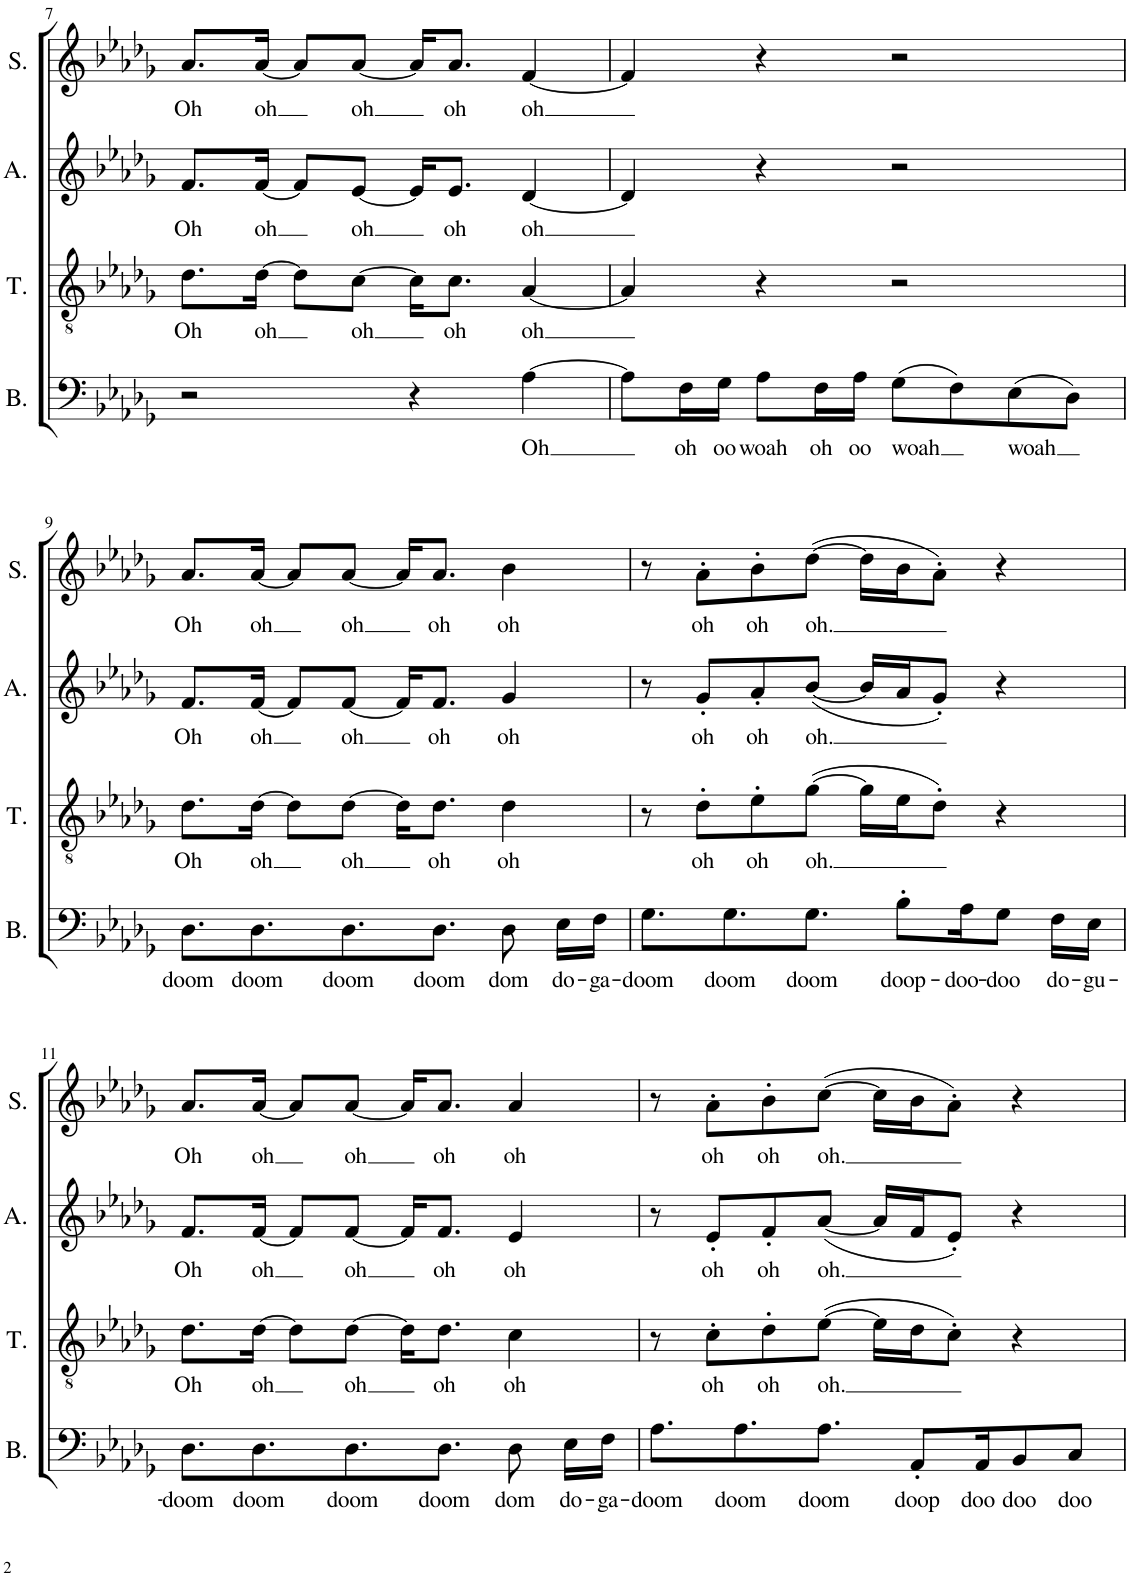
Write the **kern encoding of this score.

**kern	**text	**kern	**text	**kern	**text	**kern	**text
*part4	*part4	*part3	*part3	*part2	*part2	*part1	*part1
*staff4	*staff4	*staff3	*staff3	*staff2	*staff2	*staff1	*staff1
*I"Bass	*	*I"Tenor	*	*I"Alto	*	*I"Soprano	*
*I'B.	*	*I'T.	*	*I'A.	*	*I'S.	*
!!LO:PB:g=z
*clefF4	*	*clefGv2	*	*clefG2	*	*clefG2	*
*k[b-e-a-d-g-]	*	*k[b-e-a-d-g-]	*	*k[b-e-a-d-g-]	*	*k[b-e-a-d-g-]	*
*M4/4	*	*M4/4	*	*M4/4	*	*M4/4	*
=7	=7	=7	=7	=7	=7	=7	=7
!	!	!	!LO:LY:b	!	!LO:LY:b	!	!LO:LY:b
2r	.	8.d-\L	Oh	8.f/L	Oh	8.a-/L	Oh
!	!	!	!LO:LY:b	!	!LO:LY:b	!	!LO:LY:b
.	.	[16d-\Jk	oh	[16f/Jk	oh	[16a-/Jk	oh
.	.	8d-\L]	.	8f/L]	.	8a-/L]	.
!	!	!	!LO:LY:b	!	!LO:LY:b	!	!LO:LY:b
.	.	[8c\J	oh	[8e-/J	oh	[8a-/J	oh
4r	.	16c\KL]	.	16e-/KL]	.	16a-/KL]	.
!	!	!	!LO:LY:b	!	!LO:LY:b	!	!LO:LY:b
.	.	8.c\J	oh	8.e-/J	oh	8.a-/J	oh
!	!LO:LY:b	!	!LO:LY:b	!	!LO:LY:b	!	!LO:LY:b
[4A-\	Oh	[4A-/	oh	[4d-/	oh	[4f/	oh
=8	=8	=8	=8	=8	=8	=8	=8
8A-\L]	.	4A-/]	.	4d-/]	.	4f/]	.
!	!LO:LY:b	!	!	!	!	!	!
16F\L	oh	.	.	.	.	.	.
!	!LO:LY:b	!	!	!	!	!	!
16G-\JJ	oo	.	.	.	.	.	.
!	!LO:LY:b	!	!	!	!	!	!
8A-\L	woah	4r	.	4r	.	4r	.
!	!LO:LY:b	!	!	!	!	!	!
16F\L	oh	.	.	.	.	.	.
!	!LO:LY:b	!	!	!	!	!	!
16A-\JJ	oo	.	.	.	.	.	.
!	!LO:LY:b	!	!	!	!	!	!
(8G-\L	woah	2r	.	2r	.	2r	.
8F\)	.	.	.	.	.	.	.
!	!LO:LY:b	!	!	!	!	!	!
(8E-\	woah	.	.	.	.	.	.
8D-\J)	.	.	.	.	.	.	.
!!LO:LB:g=z
=9	=9	=9	=9	=9	=9	=9	=9
!	!LO:LY:b	!	!LO:LY:b	!	!LO:LY:b	!	!LO:LY:b
8.D-\L	doom	8.d-\L	Oh	8.f/L	Oh	8.a-/L	Oh
!	!LO:LY:b	!	!LO:LY:b	!	!LO:LY:b	!	!LO:LY:b
8.D-\	doom	[16d-\Jk	oh	[16f/Jk	oh	[16a-/Jk	oh
.	.	8d-\L]	.	8f/L]	.	8a-/L]	.
!	!LO:LY:b	!	!LO:LY:b	!	!LO:LY:b	!	!LO:LY:b
8.D-\	doom	[8d-\J	oh	[8f/J	oh	[8a-/J	oh
.	.	16d-\KL]	.	16f/KL]	.	16a-/KL]	.
!	!LO:LY:b	!	!LO:LY:b	!	!LO:LY:b	!	!LO:LY:b
8.D-\J	doom	8.d-\J	oh	8.f/J	oh	8.a-/J	oh
!	!LO:LY:b	!	!LO:LY:b	!	!LO:LY:b	!	!LO:LY:b
8D-\	dom	4d-\	oh	4g-/	oh	4b-\	oh
!	!LO:LY:b	!	!	!	!	!	!
16E-\LL	do-	.	.	.	.	.	.
!	!LO:LY:b	!	!	!	!	!	!
16F\JJ	-ga-	.	.	.	.	.	.
=10	=10	=10	=10	=10	=10	=10	=10
!	!LO:LY:b	!	!	!	!	!	!
8.G-\L	-doom	8r	.	8r	.	8r	.
!	!	!	!LO:LY:b	!	!LO:LY:b	!	!LO:LY:b
.	.	8d-'\L	oh	8g-'/L	oh	8a-'\L	oh
!	!LO:LY:b	!	!	!	!	!	!
8.G-\	doom	.	.	.	.	.	.
!	!	!	!LO:LY:b	!	!LO:LY:b	!	!LO:LY:b
.	.	8e-'\	oh	8a-'/	oh	8b-'\	oh
!	!LO:LY:b	!	!LO:LY:b	!	!LO:LY:b	!	!LO:LY:b
8.G-\J	doom	([8g-\J	oh.	([8b-/J	oh.	([8dd-\J	oh.
.	.	16g-\LL]	.	16b-/LL]	.	16dd-\LL]	.
!	!LO:LY:b	!	!	!	!	!	!
8B-'\L	doop-	16e-\J	.	16a-/J	.	16b-\J	.
.	.	8d-'\J)	.	8g-'/J)	.	8a-'\J)	.
!	!LO:LY:b	!	!	!	!	!	!
16A-\K	-doo-	.	.	.	.	.	.
!	!LO:LY:b	!	!	!	!	!	!
8G-\J	-doo	4r	.	4r	.	4r	.
!	!LO:LY:b	!	!	!	!	!	!
16F\LL	do-	.	.	.	.	.	.
!	!LO:LY:b	!	!	!	!	!	!
16E-\JJ	-gu-	.	.	.	.	.	.
!!LO:LB:g=z
=11	=11	=11	=11	=11	=11	=11	=11
!	!LO:LY:b	!	!LO:LY:b	!	!LO:LY:b	!	!LO:LY:b
8.D-\L	-doom	8.d-\L	Oh	8.f/L	Oh	8.a-/L	Oh
!	!LO:LY:b	!	!LO:LY:b	!	!LO:LY:b	!	!LO:LY:b
8.D-\	doom	[16d-\Jk	oh	[16f/Jk	oh	[16a-/Jk	oh
.	.	8d-\L]	.	8f/L]	.	8a-/L]	.
!	!LO:LY:b	!	!LO:LY:b	!	!LO:LY:b	!	!LO:LY:b
8.D-\	doom	[8d-\J	oh	[8f/J	oh	[8a-/J	oh
.	.	16d-\KL]	.	16f/KL]	.	16a-/KL]	.
!	!LO:LY:b	!	!LO:LY:b	!	!LO:LY:b	!	!LO:LY:b
8.D-\J	doom	8.d-\J	oh	8.f/J	oh	8.a-/J	oh
!	!LO:LY:b	!	!LO:LY:b	!	!LO:LY:b	!	!LO:LY:b
8D-\	dom	4c\	oh	4e-/	oh	4a-/	oh
!	!LO:LY:b	!	!	!	!	!	!
16E-\LL	do-	.	.	.	.	.	.
!	!LO:LY:b	!	!	!	!	!	!
16F\JJ	-ga-	.	.	.	.	.	.
=12	=12	=12	=12	=12	=12	=12	=12
!	!LO:LY:b	!	!	!	!	!	!
8.A-\L	-doom	8r	.	8r	.	8r	.
!	!	!	!LO:LY:b	!	!LO:LY:b	!	!LO:LY:b
.	.	8c'\L	oh	8e-'/L	oh	8a-'\L	oh
!	!LO:LY:b	!	!	!	!	!	!
8.A-\	doom	.	.	.	.	.	.
!	!	!	!LO:LY:b	!	!LO:LY:b	!	!LO:LY:b
.	.	8d-'\	oh	8f'/	oh	8b-'\	oh
!	!LO:LY:b	!	!LO:LY:b	!	!LO:LY:b	!	!LO:LY:b
8.A-\J	doom	([8e-\J	oh.	([8a-/J	oh.	([8cc\J	oh.
.	.	16e-\LL]	.	16a-/LL]	.	16cc\LL]	.
!	!LO:LY:b	!	!	!	!	!	!
8AA-'/L	doop	16d-\J	.	16f/J	.	16b-\J	.
.	.	8c'\J)	.	8e-'/J)	.	8a-'\J)	.
!	!LO:LY:b	!	!	!	!	!	!
16AA-/K	doo	.	.	.	.	.	.
!	!LO:LY:b	!	!	!	!	!	!
8BB-/	doo	4r	.	4r	.	4r	.
!	!LO:LY:b	!	!	!	!	!	!
8C/J	doo	.	.	.	.	.	.
=	=	=	=	=	=	=	=
*-	*-	*-	*-	*-	*-	*-	*-
